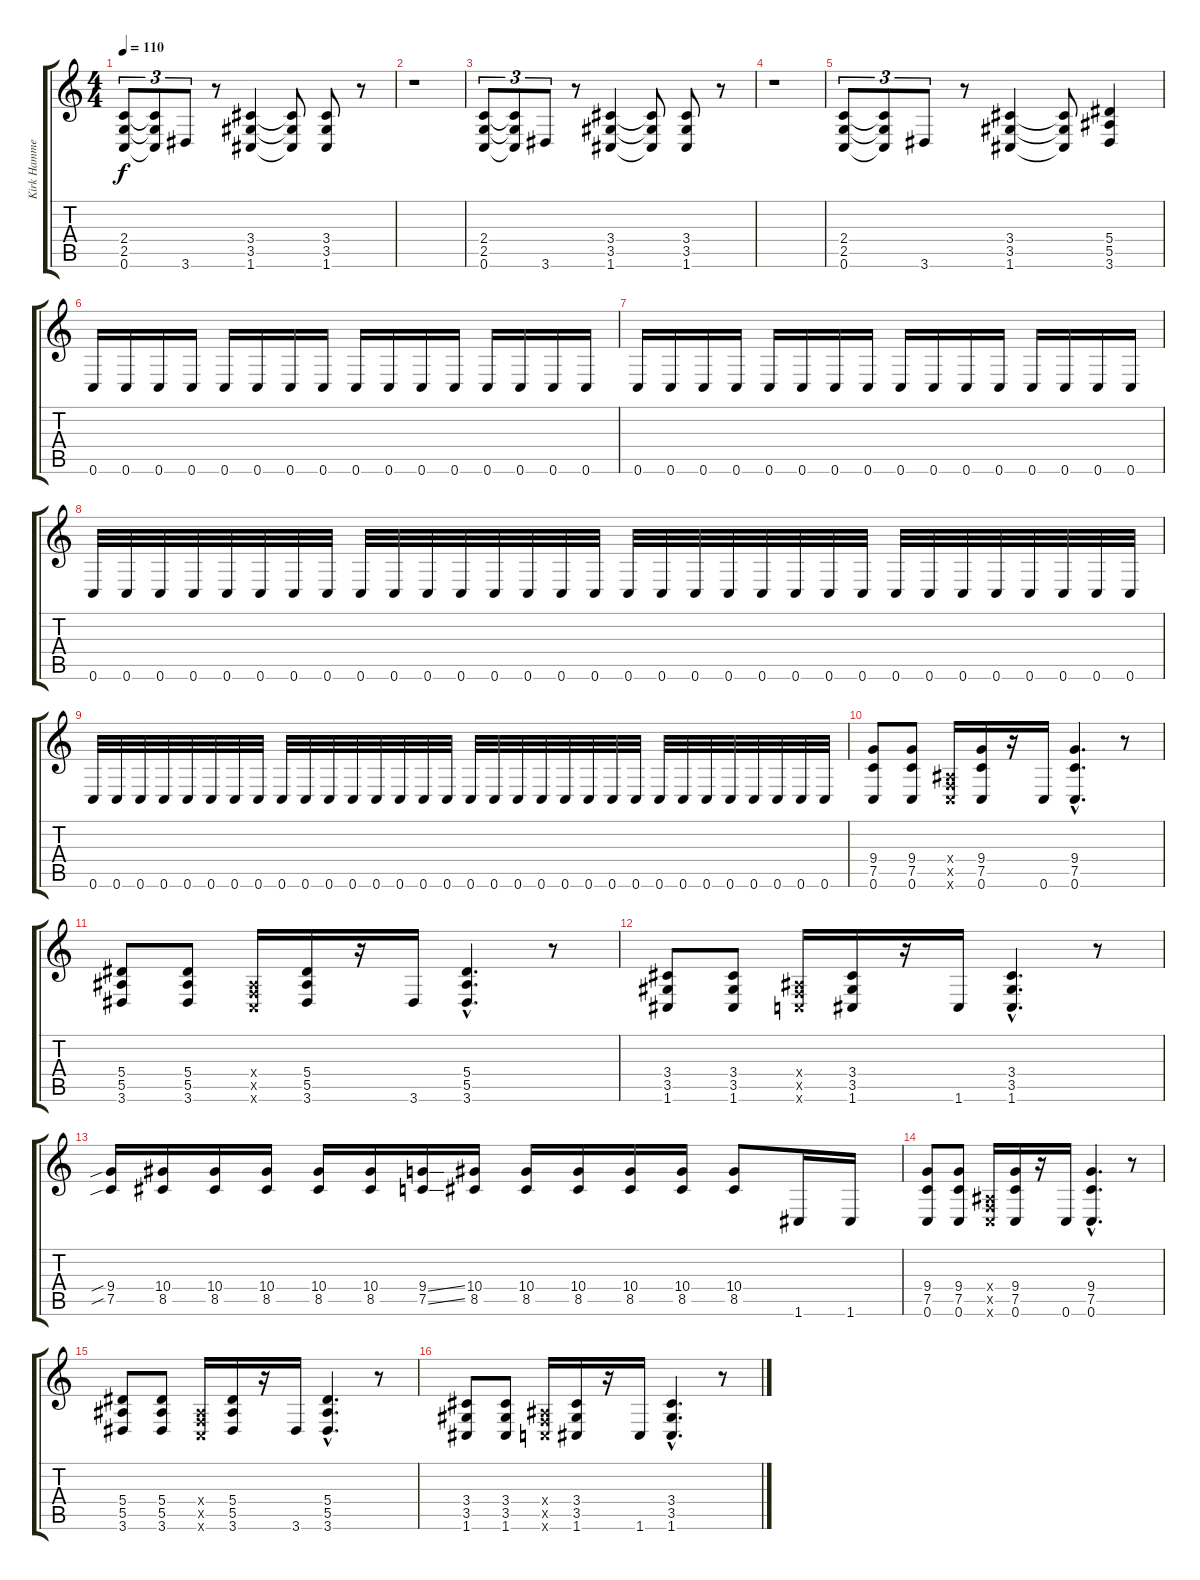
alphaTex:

\track ("Kirk Hammet" "Kirk Hamme") {instrument distortionguitar}
\staff {score tabs}
\tuning (C4 G3 Eb3 Bb2 F2 C2) {hide}
\ts (4 4)
\tempo 110
\clef g2
\ks c
(2.4 2.5 0.6).8{tu (3 2) dy f} (2.4{t} 2.5{t} 0.6{t}).8{tu (3 2)} 3.6.8{tu (3 2)} r.8 (3.4 3.5 1.6).4 (3.4{t} 3.5{t} 1.6{t}).8 (3.4 3.5 1.6).8 r.8 |
r.1 |
(2.4 2.5 0.6).8{tu (3 2)} (2.4{t} 2.5{t} 0.6{t}).8{tu (3 2)} 3.6.8{tu (3 2)} r.8 (3.4 3.5 1.6).4 (3.4{t} 3.5{t} 1.6{t}).8 (3.4 3.5 1.6).8 r.8 |
r.1 |
(2.4 2.5 0.6).8{tu (3 2)} (2.4{t} 2.5{t} 0.6{t}).8{tu (3 2)} 3.6.8{tu (3 2)} r.8 (3.4 3.5 1.6).4 (3.4{t} 3.5{t} 1.6{t}).8 (5.4 5.5 3.6).4 |
0.6.16 0.6.16 0.6.16 0.6.16 0.6.16 0.6.16 0.6.16 0.6.16 0.6.16 0.6.16 0.6.16 0.6.16 0.6.16 0.6.16 0.6.16 0.6.16 |
0.6.16 0.6.16 0.6.16 0.6.16 0.6.16 0.6.16 0.6.16 0.6.16 0.6.16 0.6.16 0.6.16 0.6.16 0.6.16 0.6.16 0.6.16 0.6.16 |
0.6.32 0.6.32 0.6.32 0.6.32 0.6.32 0.6.32 0.6.32 0.6.32 0.6.32 0.6.32 0.6.32 0.6.32 0.6.32 0.6.32 0.6.32 0.6.32 0.6.32 0.6.32 0.6.32 0.6.32 0.6.32 0.6.32 0.6.32 0.6.32 0.6.32 0.6.32 0.6.32 0.6.32 0.6.32 0.6.32 0.6.32 0.6.32 |
0.6.32 0.6.32 0.6.32 0.6.32 0.6.32 0.6.32 0.6.32 0.6.32 0.6.32 0.6.32 0.6.32 0.6.32 0.6.32 0.6.32 0.6.32 0.6.32 0.6.32 0.6.32 0.6.32 0.6.32 0.6.32 0.6.32 0.6.32 0.6.32 0.6.32 0.6.32 0.6.32 0.6.32 0.6.32 0.6.32 0.6.32 0.6.32 |
(9.4 7.5 0.6).8 (9.4 7.5 0.6).8 (0.4{x} 0.5{x} 0.6{x}).16 (9.4 7.5 0.6).16 r.16 0.6.16 (9.4{hac} 7.5{hac} 0.6{hac}).4{d} r.8 |
(5.4 5.5 3.6).8 (5.4 5.5 3.6).8 (0.4{x} 0.5{x} 0.6{x}).16 (5.4 5.5 3.6).16 r.16 3.6.16 (5.4{hac} 5.5{hac} 3.6{hac}).4{d} r.8 |
(3.4 3.5 1.6).8 (3.4 3.5 1.6).8 (0.4{x} 0.5{x} 0.6{x}).16 (3.4 3.5 1.6).16 r.16 1.6.16 (3.4{hac} 3.5{hac} 1.6{hac}).4{d} r.8 |
(9.4{sib} 7.5{sib}).16 (10.4 8.5).16 (10.4 8.5).16 (10.4 8.5).16 (10.4 8.5).16 (10.4 8.5).16 (9.4{ss} 7.5{ss}).16 (10.4 8.5).16 (10.4 8.5).16 (10.4 8.5).16 (10.4 8.5).16 (10.4 8.5).16 (10.4 8.5).8 1.6.16 1.6.16 |
(9.4 7.5 0.6).8 (9.4 7.5 0.6).8 (0.4{x} 0.5{x} 0.6{x}).16 (9.4 7.5 0.6).16 r.16 0.6.16 (9.4{hac} 7.5{hac} 0.6{hac}).4{d} r.8 |
(5.4 5.5 3.6).8 (5.4 5.5 3.6).8 (0.4{x} 0.5{x} 0.6{x}).16 (5.4 5.5 3.6).16 r.16 3.6.16 (5.4{hac} 5.5{hac} 3.6{hac}).4{d} r.8 |
(3.4 3.5 1.6).8 (3.4 3.5 1.6).8 (0.4{x} 0.5{x} 0.6{x}).16 (3.4 3.5 1.6).16 r.16 1.6.16 (3.4{hac} 3.5{hac} 1.6{hac}).4{d} r.8
